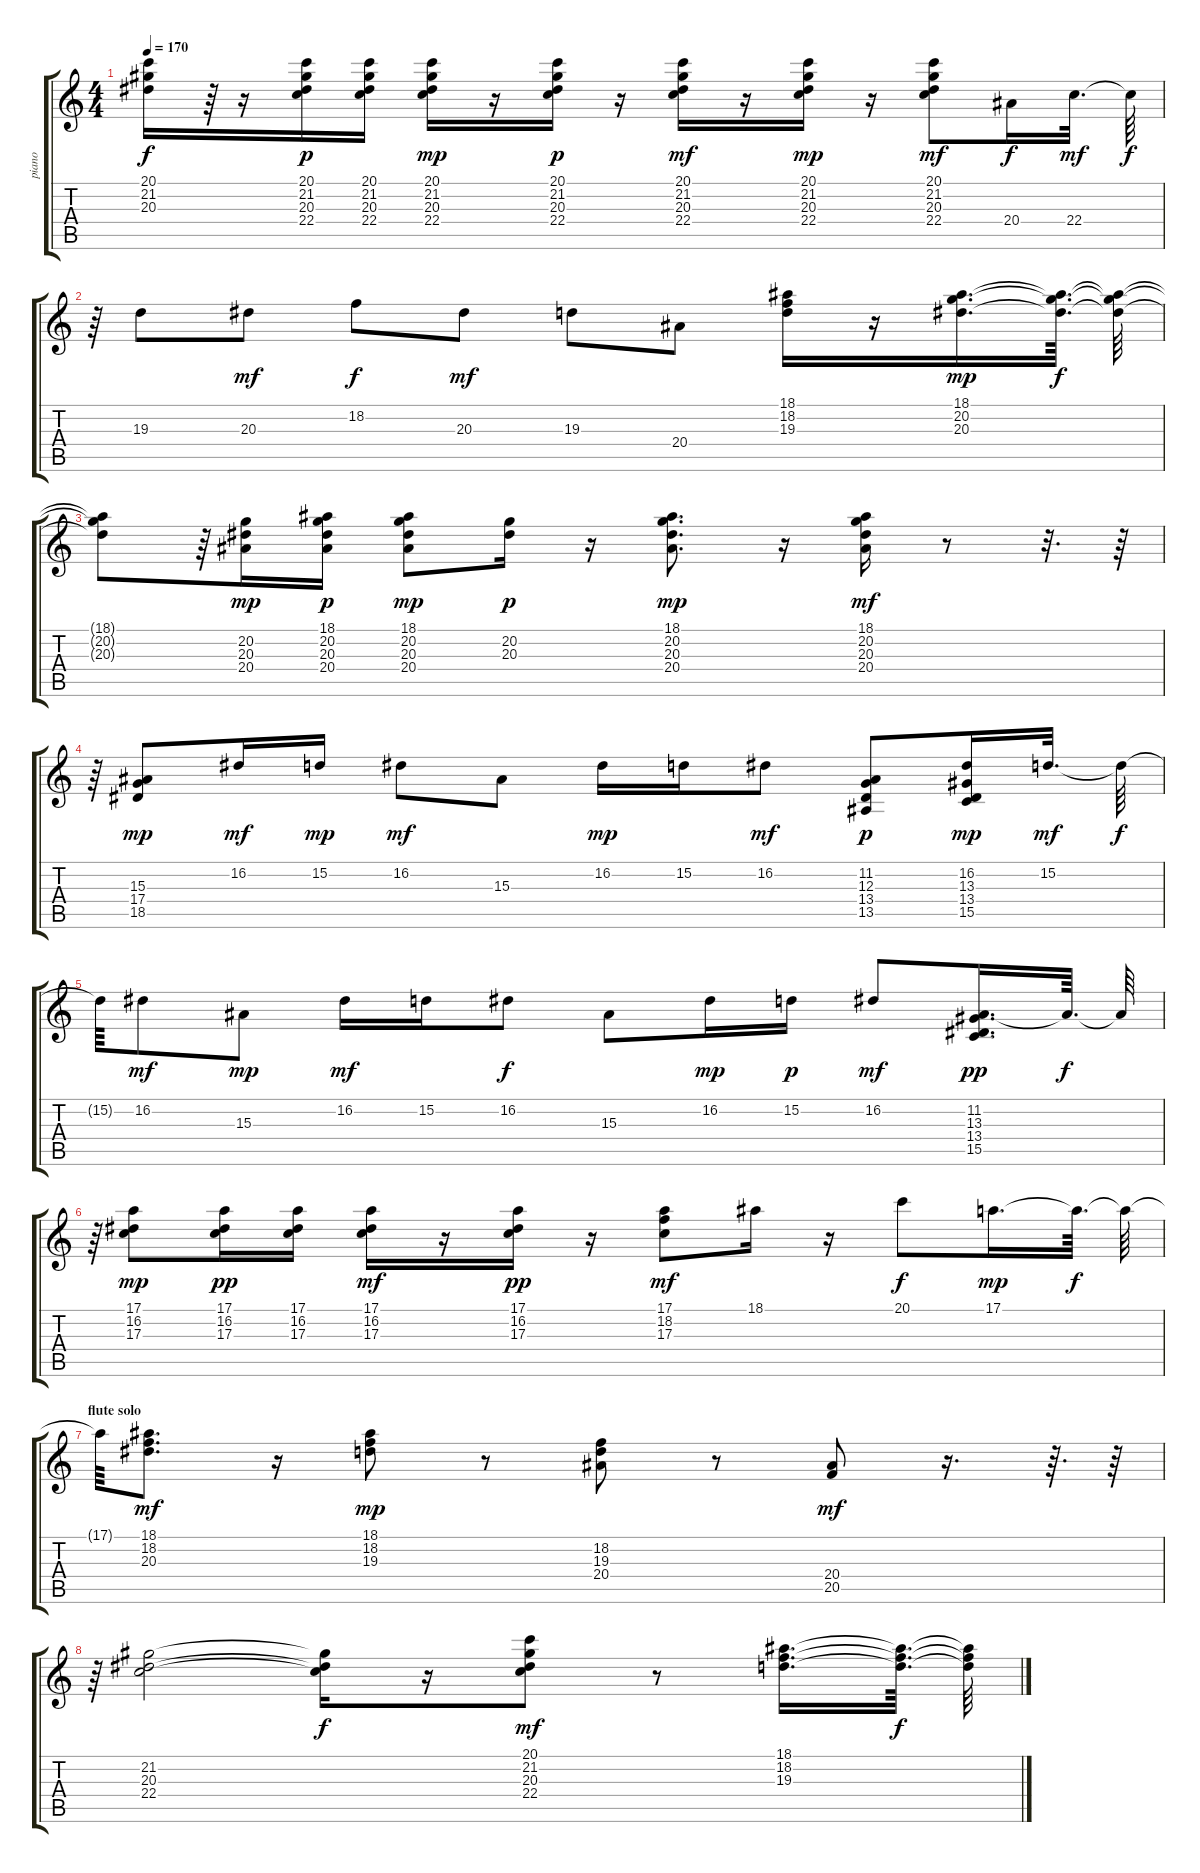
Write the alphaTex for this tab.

\track ("piano" "piano") {instrument acousticgrandpiano}
\staff {score tabs}
\tuning (E4 B3 G3 D3 A2 E2) {hide}
\ts (4 4)
\tempo 170
\clef g2
\ks c
(20.1{t} 21.2{t} 20.3{t}).16{dy f} r.64 r.16 (20.1 21.2 20.3 22.4).16{dy p} (20.1 21.2 20.3 22.4).16 (20.1 21.2 20.3 22.4).16{dy mp} r.16 (20.1 21.2 20.3 22.4).16{dy p} r.16 (20.1 21.2 20.3 22.4).16{dy mf} r.16 (20.1 21.2 20.3 22.4).16{dy mp} r.16 (20.1 21.2 20.3 22.4).8{dy mf} 20.4.16{dy f} 22.4.32{d dy mf} 22.4{t}.64{dy f} |
r.64 19.3.8 20.3.8{dy mf} 18.2.8{dy f} 20.3.8{dy mf} 19.3.8 20.4.8 (18.1 18.2 19.3).16 r.16 (18.1 20.2 20.3).16{d dy mp} (18.1{t} 20.2{t} 20.3{t}).64{d dy f} (18.1{t} 20.2{t} 20.3{t}).64 |
(18.1{t} 20.2{t} 20.3{t}).8 r.64 (20.2 20.3 20.4).16{dy mp} (18.1 20.2 20.3 20.4).16{dy p} (18.1 20.2 20.3 20.4).8{dy mp} (20.2 20.3).16{dy p} r.16 (18.1 20.2 20.3 20.4).8{d dy mp} r.16 (18.1 20.2 20.3 20.4).16{dy mf} r.8 r.32{d} r.64 |
r.64 (15.3 17.4 18.5).8{dy mp} 16.2.16{dy mf} 15.2.16{dy mp} 16.2.8{dy mf} 15.3.8 16.2.16{dy mp} 15.2.16 16.2.8{dy mf} (11.2 12.3 13.4 13.5).8{dy p} (16.2 13.3 13.4 15.5).16{dy mp} 15.2.32{d dy mf} 15.2{t}.64{dy f} |
15.2{t}.64 16.2.8{dy mf} 15.3.8{dy mp} 16.2.16{dy mf} 15.2.16 16.2.8{dy f} 15.3.8 16.2.16{dy mp} 15.2.16{dy p} 16.2.8{dy mf} (11.2 13.3 13.4 15.5).16{d dy pp} 11.2{t}.64{d dy f} 11.2{t}.64 |
r.64 (17.1 16.2 17.3).8{dy mp} (17.1 16.2 17.3).16{dy pp} (17.1 16.2 17.3).16 (17.1 16.2 17.3).16{dy mf} r.16 (17.1 16.2 17.3).16{dy pp} r.16 (17.1 18.2 17.3).8{dy mf} 18.1.16 r.16 20.1.8{dy f} 17.1.16{d dy mp} 17.1{t}.64{d dy f} 17.1{t}.64 |
\section ("" "flute solo")
17.1{t}.64 (18.1 18.2 20.3).8{d dy mf} r.16 (18.1 18.2 19.3).8{dy mp} r.8 (18.2 19.3 20.4).8 r.8 (20.4 20.5).8{dy mf} r.16{d} r.64{d} r.64 |
r.64 (21.2 20.3 22.4).2 (21.2{t} 20.3{t} 22.4{t}).16{dy f} r.16 (20.1 21.2 20.3 22.4).8{dy mf} r.8 (18.1 18.2 19.3).16{d} (18.1{t} 18.2{t} 19.3{t}).64{d dy f} (18.1{t} 18.2{t} 19.3{t}).64
